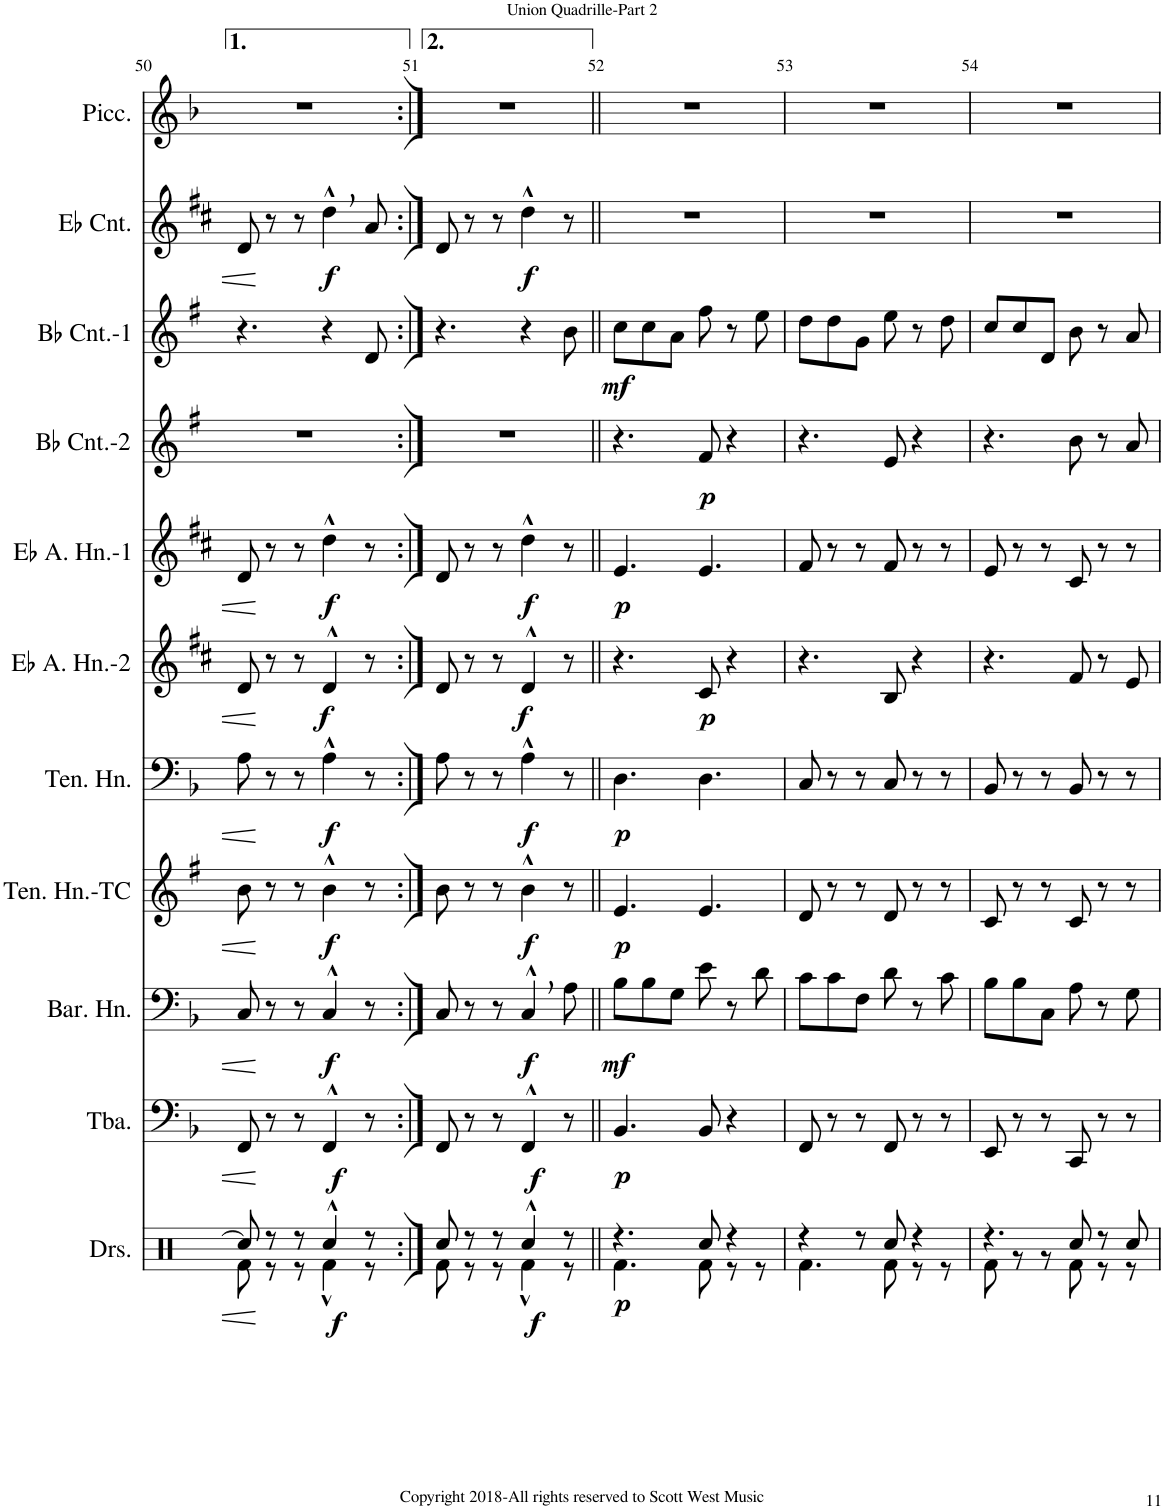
**kern	**dynam	**kern	**dynam	**kern	**dynam	**kern	**dynam	**kern	**dynam	**kern	**dynam	**kern	**dynam	**kern	**dynam	**kern	**dynam	**kern	**dynam	**kern
*part11	*part11	*part10	*part10	*part9	*part9	*part8	*part8	*part7	*part7	*part6	*part6	*part5	*part5	*part4	*part4	*part3	*part3	*part2	*part2	*part1
*staff11	*staff11	*staff10	*staff10	*staff9	*staff9	*staff8	*staff8	*staff7	*staff7	*staff6	*staff6	*staff5	*staff5	*staff4	*staff4	*staff3	*staff3	*staff2	*staff2	*staff1
*I"Drums	*	*I"Tuba	*	*I"Baritone Horn	*	*I"Tenor Horn-TC	*	*I"Tenor Horn	*	*I"Eb Alto Horn-2	*	*I"Eb Alto Horn-1	*	*I"Bb Cornet-2	*	*I"Bb Cornet-1	*	*I"Eb Cornet	*	*I"Piccolo
*I'Drs.	*	*I'Tba.	*	*I'Bar. Hn.	*	*I'Ten. Hn.-TC	*	*I'Ten. Hn.	*	*I'Eb A. Hn.-2	*	*I'Eb A. Hn.-1	*	*I'Bb Cnt.-2	*	*I'Bb Cnt.-1	*	*I'Eb Cnt.	*	*I'Picc.
!!LO:PB:g=z
*clefX	*	*clefF4	*	*clefF4	*	*clefG2	*	*clefF4	*	*clefG2	*	*clefG2	*	*clefG2	*	*clefG2	*	*clefG2	*	*clefG2
*	*	*	*	*Trd4c7	*	*Trd8c14	*	*Trd4c7	*	*Trd5c9	*	*Trd5c9	*	*Trd1c2	*	*Trd1c2	*	*Trd-2c-3	*	*Trd-7c-12
*k[]	*	*k[b-]	*	*k[b-]	*	*k[f#]	*	*k[b-]	*	*k[f#c#]	*	*k[f#c#]	*	*k[f#]	*	*k[f#]	*	*k[f#c#]	*	*k[b-]
*M6/8	*	*M6/8	*	*M6/8	*	*M6/8	*	*M6/8	*	*M6/8	*	*M6/8	*	*M6/8	*	*M6/8	*	*M6/8	*	*M6/8
=50	=50	=50	=50	=50	=50	=50	=50	=50	=50	=50	=50	=50	=50	=50	=50	=50	=50	=50	=50	=50
*^	*	*	*	*	*	*	*	*	*	*	*	*	*	*	*	*	*	*	*	*
8Rcc/]	8Rf\	.	8FF/	.	8C/	.	8b\	.	8A\	.	8d/	.	8d/	.	2.r	.	4.r	.	8d/	.	2.r
8r	8r	.	8r	.	8r	.	8r	.	8r	.	8r	.	8r	.	.	.	.	.	8r	.	.
8r	8r	.	8r	.	8r	.	8r	.	8r	.	8r	.	8r	.	.	.	.	.	8r	.	.
!	!	!LO:DY:b	!	!LO:DY:b	!	!LO:DY:b	!	!LO:DY:b	!	!LO:DY:b	!	!LO:DY:b	!	!LO:DY:b	!	!	!	!	!	!LO:DY:b	!
4Rcc^^/	4Rf^^\	f	4FF^^/	f	4C^^/	f	4b^^\	f	4A^^\	f	4d^^/	f	4dd^^\	f	.	.	4r	.	4dd^^,\	f	.
8r	8r	.	8r	.	8r	.	8r	.	8r	.	8r	.	8r	.	.	.	8d/	.	8a/	.	.
=51:|!	=51:|!	=51:|!	=51:|!	=51:|!	=51:|!	=51:|!	=51:|!	=51:|!	=51:|!	=51:|!	=51:|!	=51:|!	=51:|!	=51:|!	=51:|!	=51:|!	=51:|!	=51:|!	=51:|!	=51:|!	=51:|!
8Rcc/	8Rf\	.	8FF/	.	8C/	.	8b\	.	8A\	.	8d/	.	8d/	.	2.r	.	4.r	.	8d/	.	2.r
8r	8r	.	8r	.	8r	.	8r	.	8r	.	8r	.	8r	.	.	.	.	.	8r	.	.
8r	8r	.	8r	.	8r	.	8r	.	8r	.	8r	.	8r	.	.	.	.	.	8r	.	.
!	!	!LO:DY:b	!	!LO:DY:b	!	!LO:DY:b	!	!LO:DY:b	!	!LO:DY:b	!	!LO:DY:b	!	!LO:DY:b	!	!	!	!	!	!LO:DY:b	!
4Rcc^^/	4Rf^^\	f	4FF^^/	f	4C^^,/	f	4b^^\	f	4A^^\	f	4d^^/	f	4dd^^\	f	.	.	4r	.	4dd^^\	f	.
8r	8r	.	8r	.	8A\	.	8r	.	8r	.	8r	.	8r	.	.	.	8b\	.	8r	.	.
=52||	=52||	=52||	=52||	=52||	=52||	=52||	=52||	=52||	=52||	=52||	=52||	=52||	=52||	=52||	=52||	=52||	=52||	=52||	=52||	=52||	=52||
!	!	!LO:DY:b	!	!LO:DY:b	!	!LO:DY:b	!	!LO:DY:b	!	!LO:DY:b	!	!	!	!LO:DY:b	!	!	!	!LO:DY:b	!	!	!
4.r	4.Rf\	p	4.BB-/	p	8B-\L	mf	4.e/	p	4.D\	p	4.r	.	4.e/	p	4.r	.	8cc\L	mf	2.r	.	2.r
.	.	.	.	.	8B-\	.	.	.	.	.	.	.	.	.	.	.	8cc\	.	.	.	.
.	.	.	.	.	8G\J	.	.	.	.	.	.	.	.	.	.	.	8a\J	.	.	.	.
!	!	!	!	!	!	!	!	!	!	!	!	!LO:DY:b	!	!	!	!LO:DY:b	!	!	!	!	!
8Rcc/	8Rf\	.	8BB-/	.	8e\	.	4.e/	.	4.D\	.	8c#/	p	4.e/	.	8f#/	p	8ff#\	.	.	.	.
4r	8r	.	4r	.	8r	.	.	.	.	.	4r	.	.	.	4r	.	8r	.	.	.	.
.	8r	.	.	.	8d\	.	.	.	.	.	.	.	.	.	.	.	8ee\	.	.	.	.
=53	=53	=53	=53	=53	=53	=53	=53	=53	=53	=53	=53	=53	=53	=53	=53	=53	=53	=53	=53	=53	=53
4r	4.Rf\	.	8FF/	.	8c\L	.	8d/	.	8C/	.	4.r	.	8f#/	.	4.r	.	8dd\L	.	2.r	.	2.r
.	.	.	8r	.	8c\	.	8r	.	8r	.	.	.	8r	.	.	.	8dd\	.	.	.	.
8r	.	.	8r	.	8F\J	.	8r	.	8r	.	.	.	8r	.	.	.	8g\J	.	.	.	.
8Rcc/	8Rf\	.	8FF/	.	8d\	.	8d/	.	8C/	.	8B/	.	8f#/	.	8e/	.	8ee\	.	.	.	.
4r	8r	.	8r	.	8r	.	8r	.	8r	.	4r	.	8r	.	4r	.	8r	.	.	.	.
.	8r	.	8r	.	8c\	.	8r	.	8r	.	.	.	8r	.	.	.	8dd\	.	.	.	.
=54	=54	=54	=54	=54	=54	=54	=54	=54	=54	=54	=54	=54	=54	=54	=54	=54	=54	=54	=54	=54	=54
4.r	8Rf\	.	8EE/	.	8B-\L	.	8c/	.	8BB-/	.	4.r	.	8e/	.	4.r	.	8cc/L	.	2.r	.	2.r
.	8r	.	8r	.	8B-\	.	8r	.	8r	.	.	.	8r	.	.	.	8cc/	.	.	.	.
.	8r	.	8r	.	8C\J	.	8r	.	8r	.	.	.	8r	.	.	.	8d/J	.	.	.	.
8Rcc/	8Rf\	.	8CC/	.	8A\	.	8c/	.	8BB-/	.	8f#/	.	8c#/	.	8b\	.	8b\	.	.	.	.
8r	8r	.	8r	.	8r	.	8r	.	8r	.	8r	.	8r	.	8r	.	8r	.	.	.	.
8Rcc/	8r	.	8r	.	8G\	.	8r	.	8r	.	8e/	.	8r	.	8a/	.	8a/	.	.	.	.
*v	*v	*	*	*	*	*	*	*	*	*	*	*	*	*	*	*	*	*	*	*	*
=	=	=	=	=	=	=	=	=	=	=	=	=	=	=	=	=	=	=	=	=
*-	*-	*-	*-	*-	*-	*-	*-	*-	*-	*-	*-	*-	*-	*-	*-	*-	*-	*-	*-	*-
